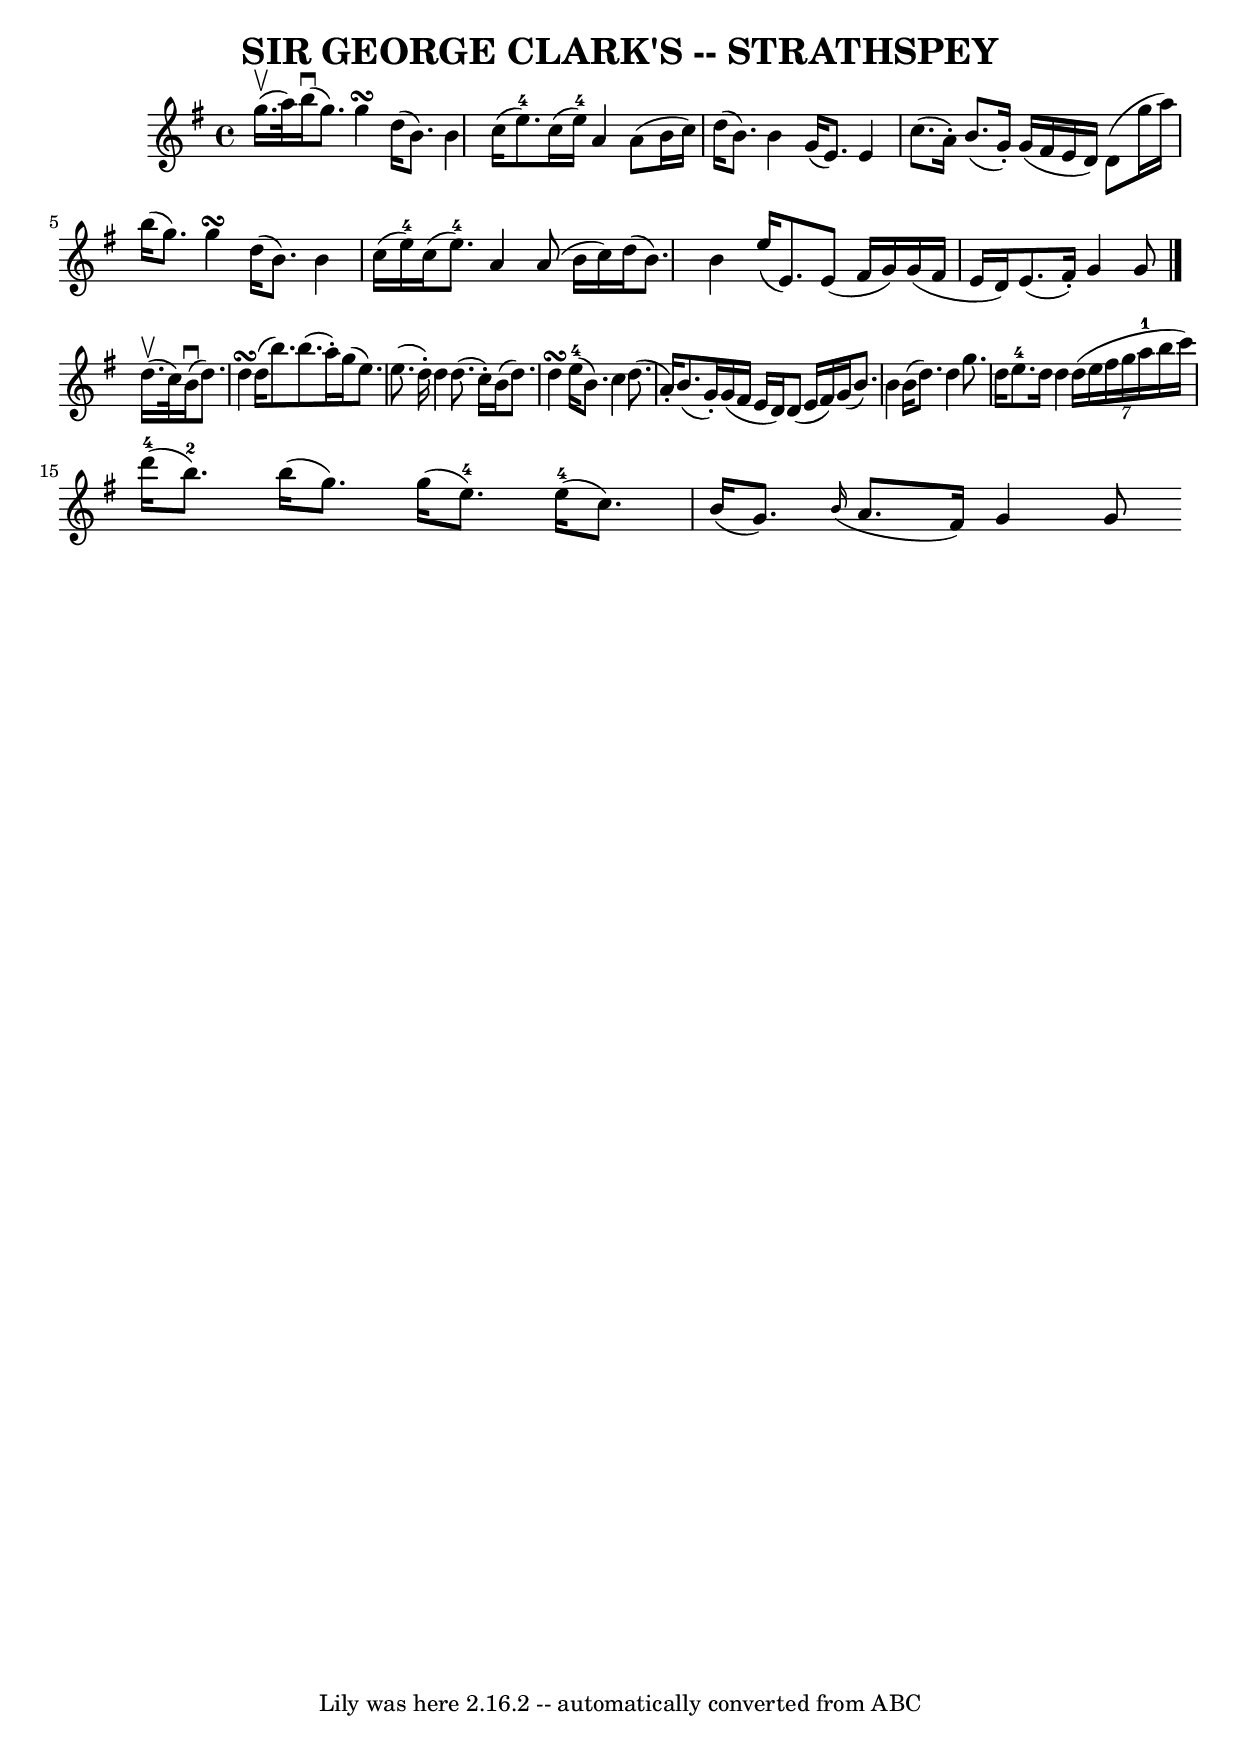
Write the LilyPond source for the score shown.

\version "2.16.2"
\include "Mammoth.ily"
\header {
  %% book = "Ryan's Mammoth Collection of Fiddle Tunes"
 composer = ""
 crossRefNumber = "1"
 footnotes = ""
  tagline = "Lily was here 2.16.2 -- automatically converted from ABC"
  title = "SIR GEORGE CLARK'S -- STRATHSPEY"

}
voicedefault =  {


  \override Staff.TimeSignature #'style = #'C
  \time 4/4 
  \key g \major g''16. (^\upbow a''32)    |
 b''16 (^\downbow g''8.) g''4\turn d''16 (b'8.) b'4    |
  
 c''16 (e''8.-4) c''16 (e''16-4) a'4 a'8 (b'16 c''16)    |
 d''16 (b'8.) b'4 g'16 (e'8.) e'4     |
 c''8. (a'16-.) b'8. (g'16-.) g'16 (fs'16 e'16 d'16) d'8 (g''16 a''16)    |
 b''16 (g''8.) g''4\turn d''16 (b'8.) b'4     |
 c''16 (e''16-4) c''16 (e''8.-4) a'4 a'8 (b'16 c''16)    |
 d''16 (b'8.) b'4 e''16 (e'8.) e'8 (fs'16 g'16)    |
 g'16 (fs'16 e'16 d'16) e'8. (fs'16-.) g'4 g'8    \bar "|." d''16. (^\upbow c''32)    |
 b'16 (^\downbow d''8.) d''4\turn d''16 (b''8.) b''8. (a''16-.)   |
 g''16 (e''8.) e''8. (d''16-.) d''4 d''8. ( c''16-.)    |
 b'16 (d''8.) d''4\turn e''16-4( b'8.) c''4     |
 d''8. (a'16-.) b'8. (g'16-.) g'16 (fs'16 e'16 d'16) d'8 (e'16 fs'16)   |
 g'16 (b'8.) b'4 b'16 (d''8.) d''4    |
 g''8. d''16    
 e''8.-4 d''16 d''4    \times 6/7 { d''16 (e''16 fs''16    
				 g''16 a''16-1 b''16 c'''16)  				   }    |
 d'''16-4(
 b''8.-2) b''16 (g''8.) g''16 (e''8.-4) e''16-4( c''8.)    |
 b'16 (g'8.)   \grace { b'16 (
		       } a'8. fs'16) g'4 g'8    \bar " |."   

}

\score{
  <<

    \context Staff="default"
    {
      \voicedefault 
      
    }

  >>
  \layout {
    
  }
  \midi {
  }

}
